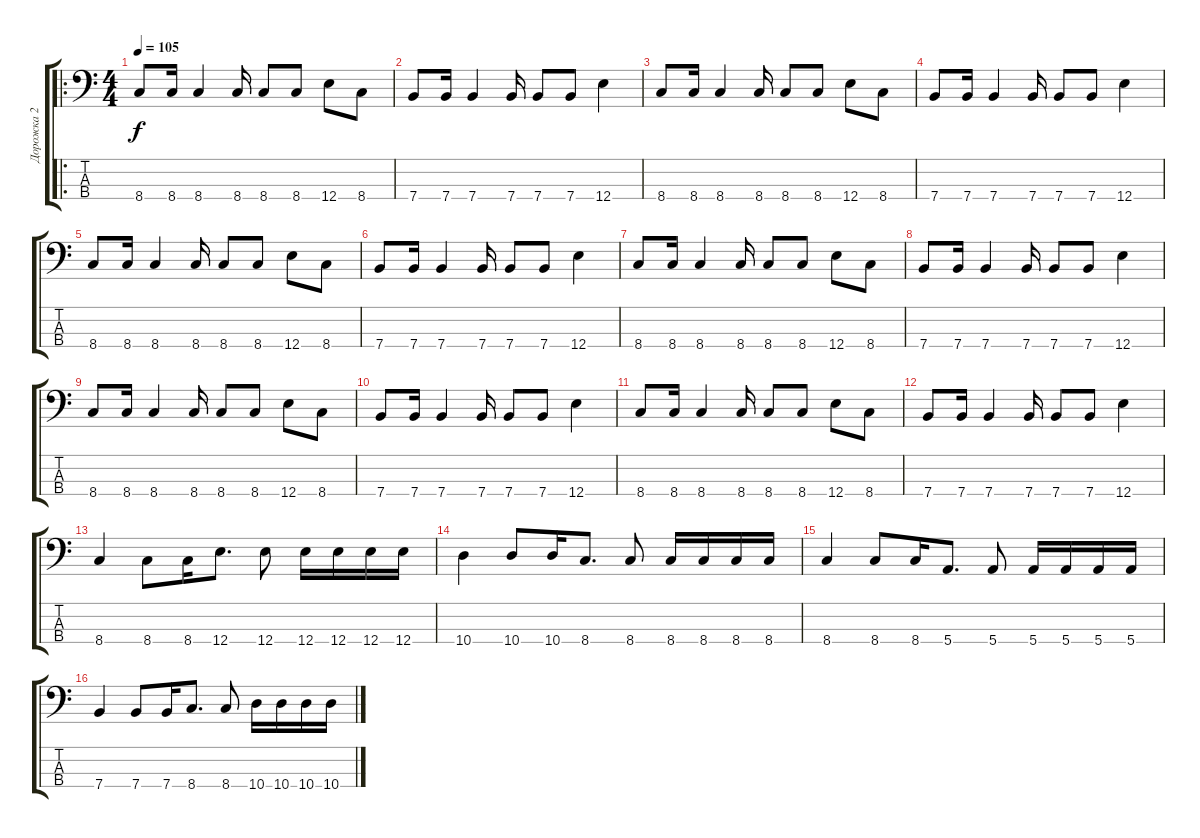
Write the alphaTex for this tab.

\track ("Дорожка 2" "Дорожка 2") {instrument electricbasspick}
\staff {score tabs}
\tuning (G2 D2 A1 E1) {hide}
\ro
\ts (4 4)
\tempo 105
\clef f4
\ks c
8.4.8{dy f} 8.4.16 8.4.4 8.4.16 8.4.8 8.4.8 12.4.8 8.4.8 |
7.4.8 7.4.16 7.4.4 7.4.16 7.4.8 7.4.8 12.4.4 |
8.4.8 8.4.16 8.4.4 8.4.16 8.4.8 8.4.8 12.4.8 8.4.8 |
7.4.8 7.4.16 7.4.4 7.4.16 7.4.8 7.4.8 12.4.4 |
8.4.8 8.4.16 8.4.4 8.4.16 8.4.8 8.4.8 12.4.8 8.4.8 |
7.4.8 7.4.16 7.4.4 7.4.16 7.4.8 7.4.8 12.4.4 |
8.4.8 8.4.16 8.4.4 8.4.16 8.4.8 8.4.8 12.4.8 8.4.8 |
7.4.8 7.4.16 7.4.4 7.4.16 7.4.8 7.4.8 12.4.4 |
8.4.8 8.4.16 8.4.4 8.4.16 8.4.8 8.4.8 12.4.8 8.4.8 |
7.4.8 7.4.16 7.4.4 7.4.16 7.4.8 7.4.8 12.4.4 |
8.4.8 8.4.16 8.4.4 8.4.16 8.4.8 8.4.8 12.4.8 8.4.8 |
7.4.8 7.4.16 7.4.4 7.4.16 7.4.8 7.4.8 12.4.4 |
8.4.4 8.4.8 8.4.16 12.4.8{d} 12.4.8 12.4.16 12.4.16 12.4.16 12.4.16 |
10.4.4 10.4.8 10.4.16 8.4.8{d} 8.4.8 8.4.16 8.4.16 8.4.16 8.4.16 |
8.4.4 8.4.8 8.4.16 5.4.8{d} 5.4.8 5.4.16 5.4.16 5.4.16 5.4.16 |
7.4.4 7.4.8 7.4.16 8.4.8{d} 8.4.8 10.4.16 10.4.16 10.4.16 10.4.16
